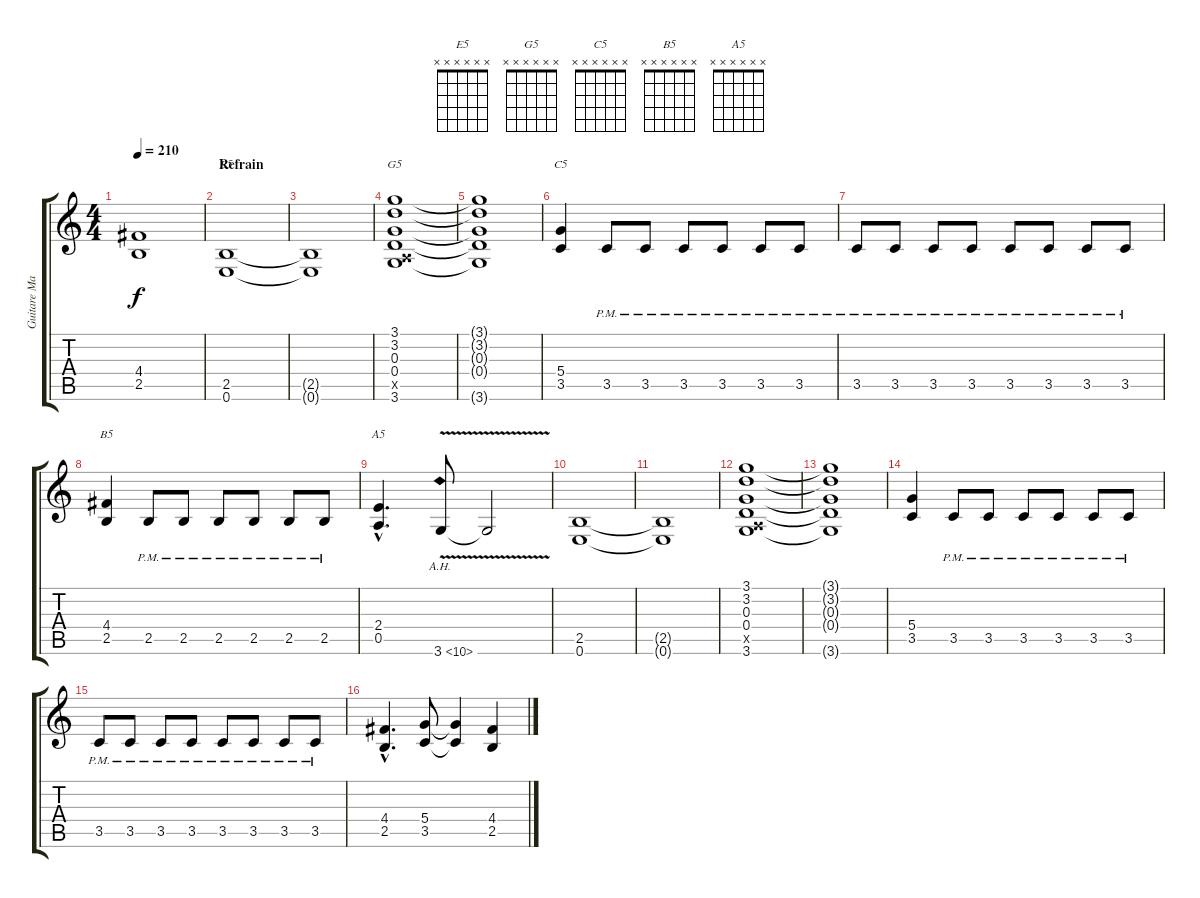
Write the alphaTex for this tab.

\track ("Guitare Mathieu" "Guitare Ma") {instrument overdrivenguitar}
\staff {score tabs}
\tuning (E4 B3 G3 D3 A2 E2) {hide}
\chord ("E5" x x x x x x)
\chord ("G5" x x x x x x)
\chord ("C5" x x x x x x)
\chord ("B5" x x x x x x)
\chord ("A5" x x x x x x)
\ts (4 4)
\tempo 210
\clef g2
\ks c
(4.4{t} 2.5{t}).1{dy f} |
\section ("" "Refrain")
(2.5 0.6).1{ch "E5"} |
(2.5{t} 0.6{t}).1 |
(3.1 3.2 0.3 0.4 0.5{x} 3.6).1{ch "G5"} |
(3.1{t} 3.2{t} 0.3{t} 0.4{t} 3.6{t}).1 |
(5.4 3.5).4{ch "C5"} 3.5{pm}.8 3.5{pm}.8 3.5{pm}.8 3.5{pm}.8 3.5{pm}.8 3.5{pm}.8 |
3.5{pm}.8 3.5{pm}.8 3.5{pm}.8 3.5{pm}.8 3.5{pm}.8 3.5{pm}.8 3.5{pm}.8 3.5{pm}.8 |
(4.4 2.5).4{ch "B5"} 2.5{pm}.8 2.5{pm}.8 2.5{pm}.8 2.5{pm}.8 2.5{pm}.8 2.5{pm}.8 |
(2.4{hac} 0.5{hac}).4{d ch "A5"} 3.6{ah 7 v}.8 3.6{t}.2 |
(2.5 0.6).1 |
(2.5{t} 0.6{t}).1 |
(3.1 3.2 0.3 0.4 0.5{x} 3.6).1 |
(3.1{t} 3.2{t} 0.3{t} 0.4{t} 3.6{t}).1 |
(5.4 3.5).4 3.5{pm}.8 3.5{pm}.8 3.5{pm}.8 3.5{pm}.8 3.5{pm}.8 3.5{pm}.8 |
3.5{pm}.8 3.5{pm}.8 3.5{pm}.8 3.5{pm}.8 3.5{pm}.8 3.5{pm}.8 3.5{pm}.8 3.5{pm}.8 |
(4.4{hac} 2.5{hac}).4{d} (5.4 3.5).8 (5.4{t} 3.5{t}).4 (4.4 2.5).4
